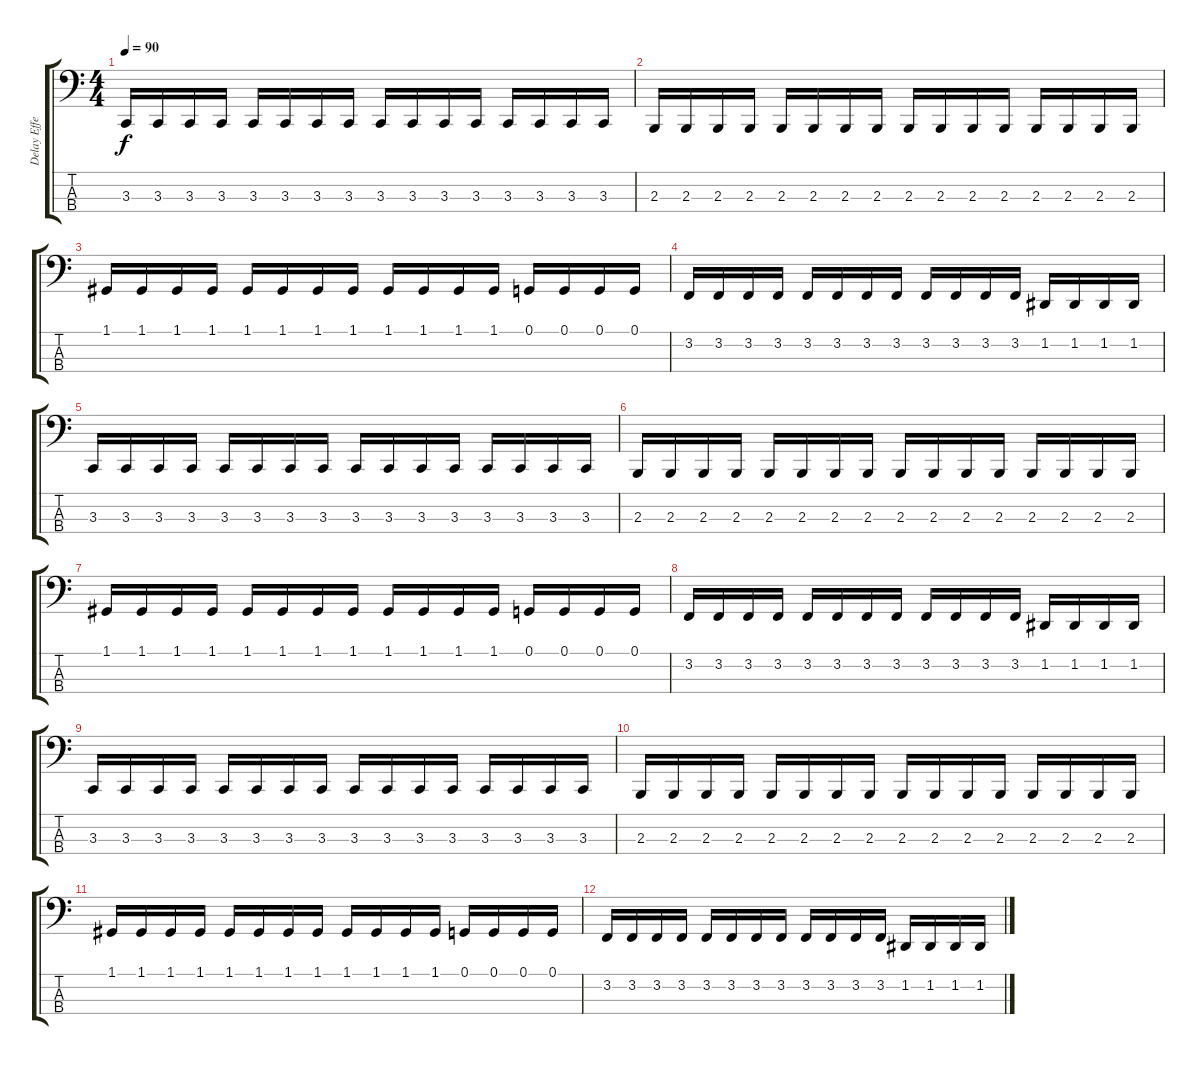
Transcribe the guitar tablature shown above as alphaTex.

\track ("Delay Effect" "Delay Effe") {instrument pad3polysynth}
\staff {score tabs}
\tuning (G2 D2 A1 E1) {hide}
\ts (4 4)
\tempo 90
\clef f4
\ks c
3.3.16{dy f instrument electricguitarclean} 3.3.16 3.3.16 3.3.16 3.3.16 3.3.16 3.3.16 3.3.16 3.3.16 3.3.16 3.3.16 3.3.16 3.3.16 3.3.16 3.3.16 3.3.16 |
2.3.16 2.3.16 2.3.16 2.3.16 2.3.16 2.3.16 2.3.16 2.3.16 2.3.16 2.3.16 2.3.16 2.3.16 2.3.16 2.3.16 2.3.16 2.3.16 |
1.1.16 1.1.16 1.1.16 1.1.16 1.1.16 1.1.16 1.1.16 1.1.16 1.1.16 1.1.16 1.1.16 1.1.16 0.1.16 0.1.16 0.1.16 0.1.16 |
3.2.16 3.2.16 3.2.16 3.2.16 3.2.16 3.2.16 3.2.16 3.2.16 3.2.16 3.2.16 3.2.16 3.2.16 1.2.16 1.2.16 1.2.16 1.2.16 |
3.3.16{volume 13 instrument pad3polysynth} 3.3.16 3.3.16 3.3.16 3.3.16 3.3.16 3.3.16 3.3.16 3.3.16 3.3.16 3.3.16 3.3.16 3.3.16 3.3.16 3.3.16 3.3.16 |
2.3.16 2.3.16 2.3.16 2.3.16 2.3.16 2.3.16 2.3.16 2.3.16 2.3.16 2.3.16 2.3.16 2.3.16 2.3.16 2.3.16 2.3.16 2.3.16 |
1.1.16 1.1.16 1.1.16 1.1.16 1.1.16 1.1.16 1.1.16 1.1.16 1.1.16 1.1.16 1.1.16 1.1.16 0.1.16 0.1.16 0.1.16 0.1.16 |
3.2.16 3.2.16 3.2.16 3.2.16 3.2.16 3.2.16 3.2.16 3.2.16 3.2.16 3.2.16 3.2.16 3.2.16 1.2.16 1.2.16 1.2.16 1.2.16 |
3.3.16 3.3.16 3.3.16 3.3.16 3.3.16 3.3.16 3.3.16 3.3.16 3.3.16 3.3.16 3.3.16 3.3.16 3.3.16 3.3.16 3.3.16 3.3.16 |
2.3.16 2.3.16 2.3.16 2.3.16 2.3.16 2.3.16 2.3.16 2.3.16 2.3.16 2.3.16 2.3.16 2.3.16 2.3.16 2.3.16 2.3.16 2.3.16 |
1.1.16 1.1.16 1.1.16 1.1.16 1.1.16 1.1.16 1.1.16 1.1.16 1.1.16 1.1.16 1.1.16 1.1.16 0.1.16 0.1.16 0.1.16 0.1.16 |
3.2.16 3.2.16 3.2.16 3.2.16 3.2.16 3.2.16 3.2.16 3.2.16 3.2.16 3.2.16 3.2.16 3.2.16 1.2.16 1.2.16 1.2.16 1.2.16
